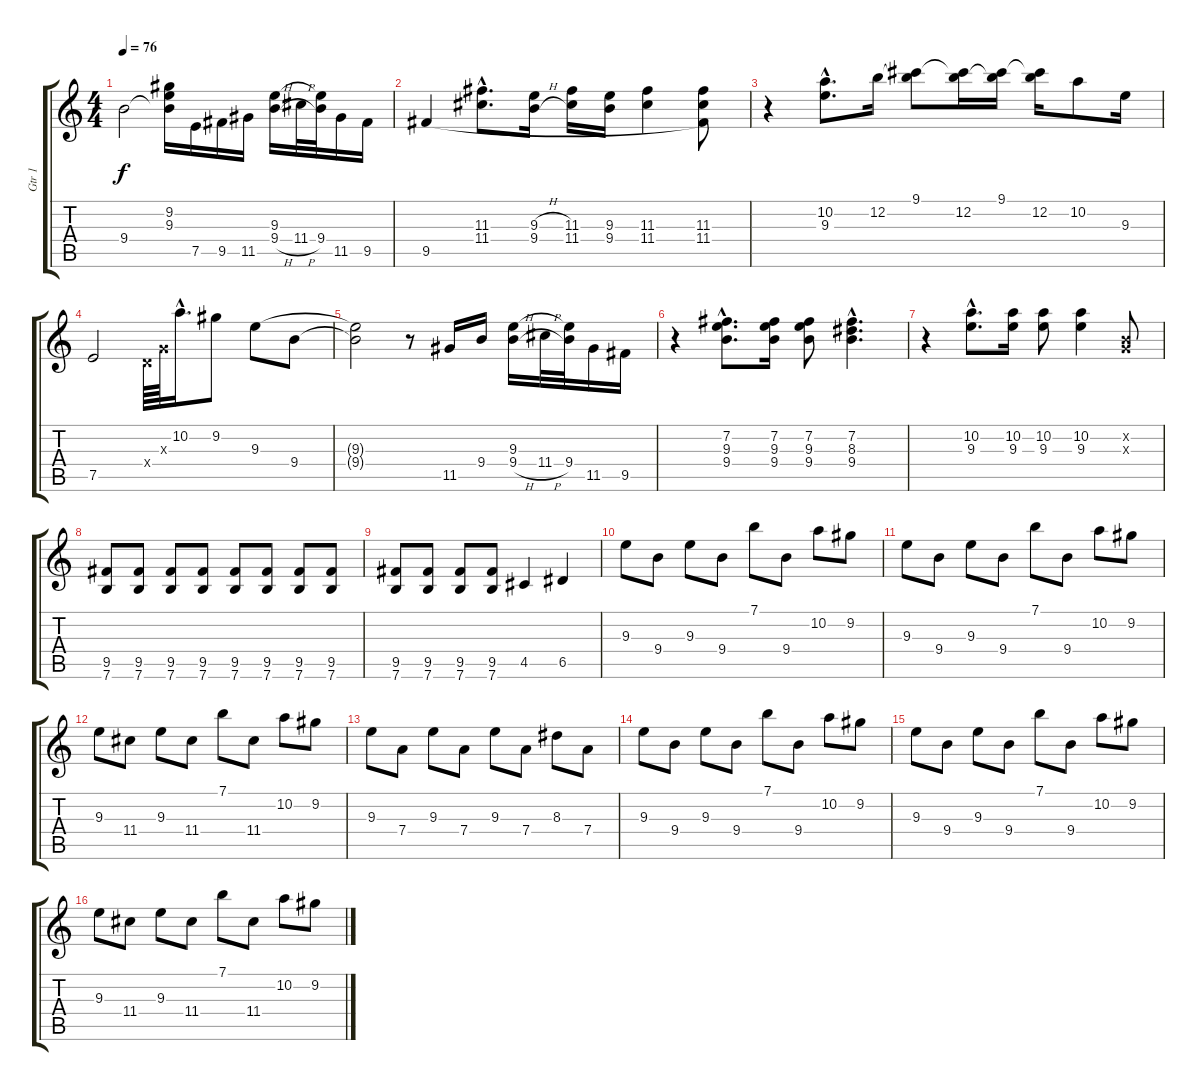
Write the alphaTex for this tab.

\track ("Gtr 1" "Gtr 1") {instrument electricguitarclean}
\staff {score tabs}
\tuning (E4 B3 G3 D3 A2 E2) {hide}
\ts (4 4)
\tempo 76
\clef g2
\ks c
9.4{t}.2{dy f} (9.2{t} 9.3{t} 9.4{t}).16 7.5.16 9.5.16 11.5.16 (9.3 9.4{h}).16 11.4{h}.32 (9.3{t} 9.4).32 11.5.16 9.5.16 |
9.5.4 (11.3{hac} 11.4{hac}).8{d} (9.3{h} 9.4{h}).16 (11.3 11.4).16 (9.3 9.4).16 (11.3 11.4).4 (11.3 11.4 9.5{t}).8 |
r.4 (10.2{hac} 9.3{hac}).8{d} 12.2.16 (9.1 12.2{t}).8 (9.1{t} 12.2).16 (9.1 12.2{t}).16 (9.1{t} 12.2).16 10.2.8 9.3.16 |
7.5.2 0.4{x}.64 0.3{x}.64 10.2{hac}.16{d} 9.2.8 9.3.8 9.4.8 |
(9.3{t} 9.4{t}).2 r.8 11.5.16 9.4.16 (9.3 9.4{h}).16 11.4{h}.32 (9.3{t} 9.4).32 11.5.16 9.5.16 |
r.4 (7.2{hac} 9.3{hac} 9.4{hac}).8{d} (7.2 9.3 9.4).16 (7.2 9.3 9.4).8 (7.2{hac} 8.3{hac} 9.4{hac}).4{d} |
r.4 (10.2{hac} 9.3{hac}).8{d} (10.2 9.3).16 (10.2 9.3).8 (10.2 9.3).4 (0.2{x} 0.3{x}).8 |
(9.5 7.6).8 (9.5 7.6).8 (9.5 7.6).8 (9.5 7.6).8 (9.5 7.6).8 (9.5 7.6).8 (9.5 7.6).8 (9.5 7.6).8 |
(9.5 7.6).8 (9.5 7.6).8 (9.5 7.6).8 (9.5 7.6).8 4.5.4 6.5.4 |
9.3.8 9.4.8 9.3.8 9.4.8 7.1.8 9.4.8 10.2.8 9.2.8 |
9.3.8 9.4.8 9.3.8 9.4.8 7.1.8 9.4.8 10.2.8 9.2.8 |
9.3.8 11.4.8 9.3.8 11.4.8 7.1.8 11.4.8 10.2.8 9.2.8 |
9.3.8 7.4.8 9.3.8 7.4.8 9.3.8 7.4.8 8.3.8 7.4.8 |
9.3.8 9.4.8 9.3.8 9.4.8 7.1.8 9.4.8 10.2.8 9.2.8 |
9.3.8 9.4.8 9.3.8 9.4.8 7.1.8 9.4.8 10.2.8 9.2.8 |
9.3.8 11.4.8 9.3.8 11.4.8 7.1.8 11.4.8 10.2.8 9.2.8
